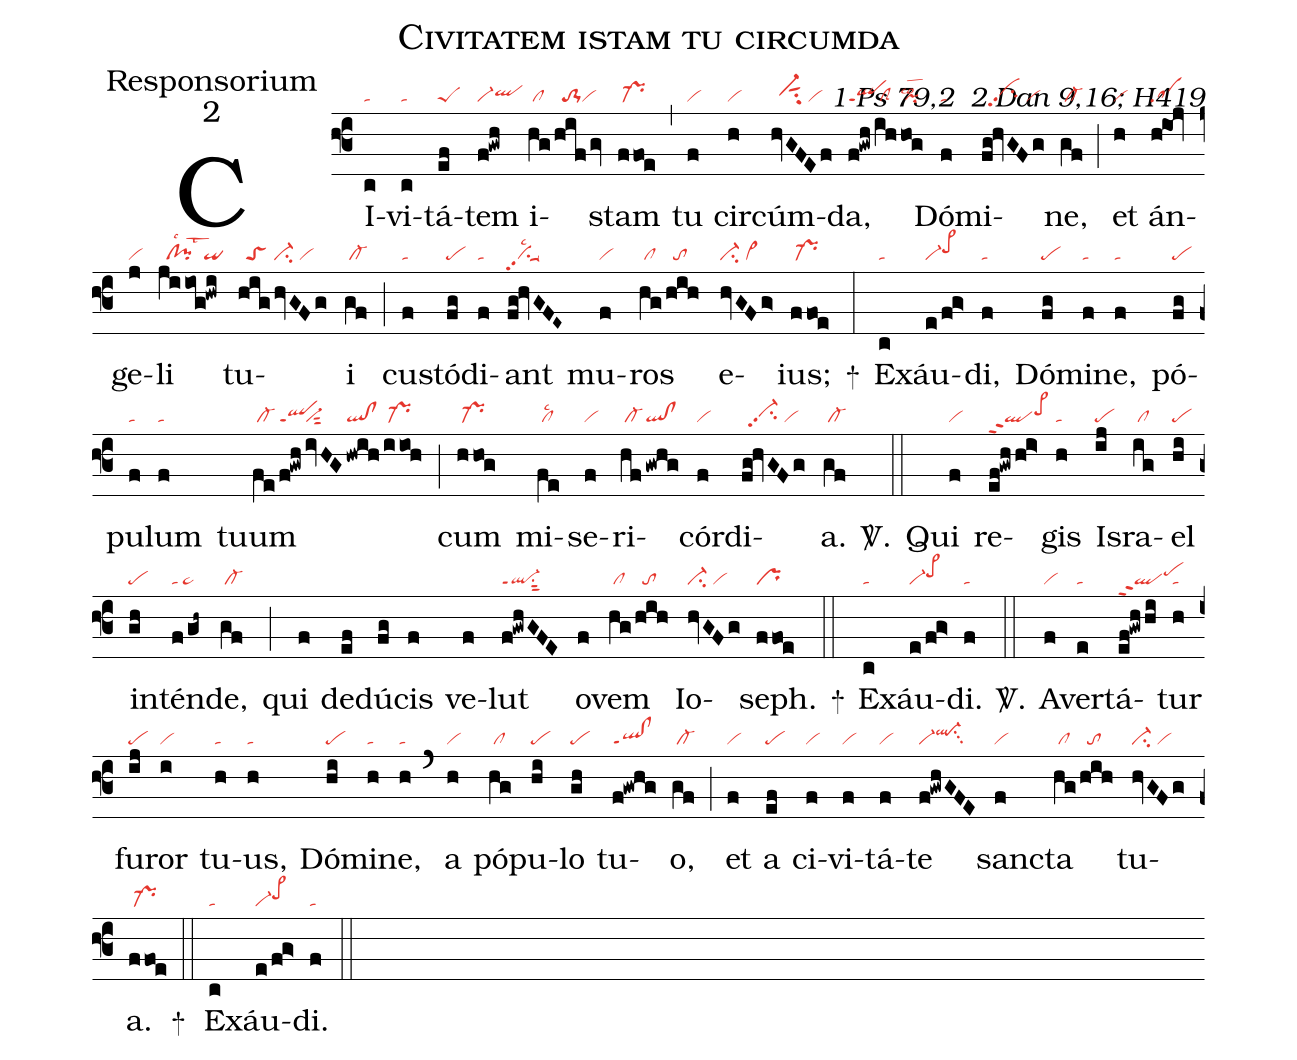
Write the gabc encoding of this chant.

name:Civitatem istam tu circumda;
office-part:Responsorium;
mode:2;
commentary:ꝟ1 Ps 79,2 ꝟ2 Dan 9,16; H419;
nabc-lines:1;
%%
(f3)
CI(c|ta)vi(c|ta)tá(ef|peS)tem(f!gwh|vi-qlhh) i(hg|/cl|/hifgv|//to-1vi)stam(ffoe|/pr-) (,)
tu(f|vi) cir(h|vi)cúm(hvGFEf|//vi-hhsut1su2/vi)da,(f!gwh|qlppt1|/ih|/clS|hog|pilsco2) Dó(f|ta)mi(fg!hvGFg|//vihhpp2su2/vi)ne,(gf|/cl-) (;)
et(h|vi) án(h!ioj|sa)ge(j|vi)li(jiiog!hwi|//cl!pilsc1lst3``qi) tu(hig|//toS|hvGFg|vi-su2/vi)i(gf|/cl-) (;)
cu(f|ta)stó(fg|pe)di(f|ta)ant(fg!hvGFE~|vipp2su1suu1lsc2) mu(f|vi)ros(hg|/cl|/hih|//to) e(hvGFg>|vi-su2/vi>)ius;(ffoe|/pr-) +(:)
E(c|ta)xáu(e/fg>|vi-pe>hi)di,(f|ta) Dó(fg|pe)mi(f|ta)ne,(f|ta) pó(fg|pe)pu(f|ta)lum(f|ta) tuum(fe|/cl-|/f!gwh|qlppt1|ivHG|vi-sut2|hwih|ql!cl|/iioh|/pr-) (;)
cum(hhog|/pr-) mi(fe|/cllsc2)se(f|vi)ri(hf|/cl-|!gwhg|ql!cl)cór(f|vi)di(fg!hvGFg|//vi-hhpp2su2/vi)a.(gf|/cl-) <sp>V/</sp>.(::)
Qui(f|vi) re(ef!gwh/h!i>|qlppt2pe>hi)gis(h|ta) Is(ij|pe)ra(ig|/cl)el(hi|pe) in(gh|pe)tén(f/gh~|ta/pe~)de,(gf|/cl-) (;)
qui(f) de(ef)dú(fg)cis(f) ve(f)lut(f!gwhGFE|ql-ppt1su1sut2) o(f)vem(hg|/cl|/hih|//to) Io(hvGFg|vi-su2/vi)seph.(ffoe|pr) +(::)
E(c|ta)xáu(e/fg>|vi-pe>hi)di.(f|ta) <sp>V/</sp>.(::)
A(f|vi)ver(e|ta)tá(ef!gwh/hi|qlppt2pehi)tur(h|ta) fu(ij|pe)ror(i|vi) tu(h|ta)us,(h|ta) Dó(hi|pe)mi(h|ta)ne,(h|ta) (`)
a(h|vi) pó(hg|/cl)pu(hi|pe)lo(gh|pe) tu(f!gwhg|ql!clppt1)o,(gf|/cl-) (;)
et(f|vi) a(ef|pe) ci(f|vi)vi(f|vi)tá(f|vi)te(f!gwhGFE|vi-ql-hisu3) san(f|vi)cta(hg|/cl|/hih|//to) tu(hvGFg|vi-su2/vi)a.(ffoe|/pr-) +(::)
E(c|ta)xáu(e/fg>|vi-pe>hi)di.(f|ta) (::)
